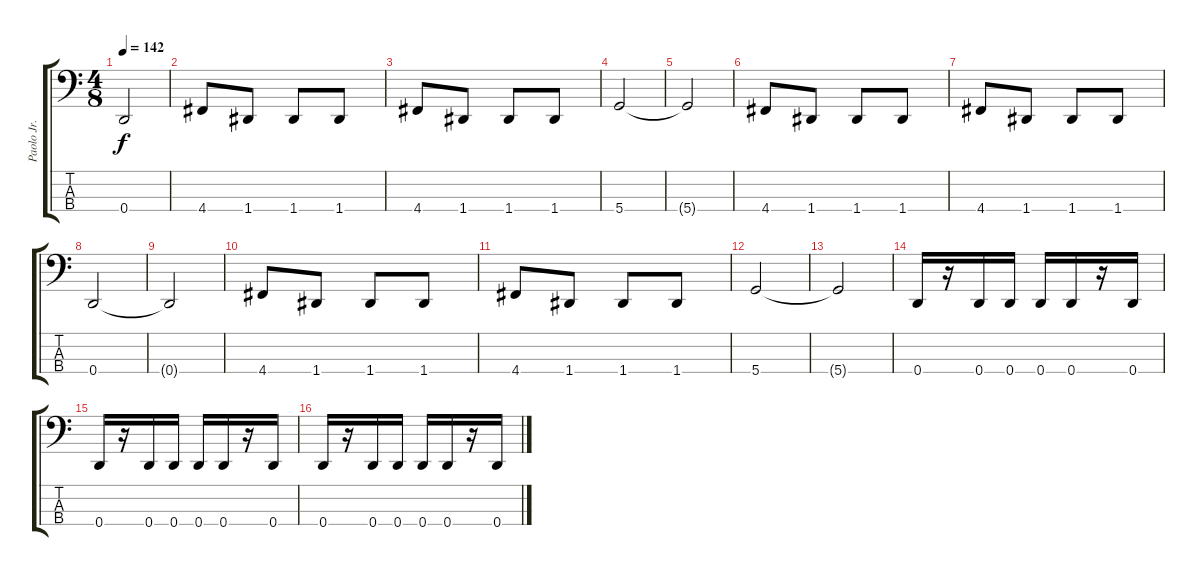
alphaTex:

\track ("Paolo Jr." "Paolo Jr.") {instrument electricbasspick}
\staff {score tabs}
\tuning (G2 D2 A1 D1) {hide}
\ts (4 8)
\tempo 142
\clef f4
\ks c
0.4{t}.2{dy f} |
4.4.8 1.4.8 1.4.8 1.4.8 |
4.4.8 1.4.8 1.4.8 1.4.8 |
5.4.2 |
5.4{t}.2 |
4.4.8 1.4.8 1.4.8 1.4.8 |
4.4.8 1.4.8 1.4.8 1.4.8 |
0.4.2 |
0.4{t}.2 |
4.4.8 1.4.8 1.4.8 1.4.8 |
4.4.8 1.4.8 1.4.8 1.4.8 |
5.4.2 |
5.4{t}.2 |
0.4.16 r.16 0.4.16 0.4.16 0.4.16 0.4.16 r.16 0.4.16 |
0.4.16 r.16 0.4.16 0.4.16 0.4.16 0.4.16 r.16 0.4.16 |
0.4.16 r.16 0.4.16 0.4.16 0.4.16 0.4.16 r.16 0.4.16
